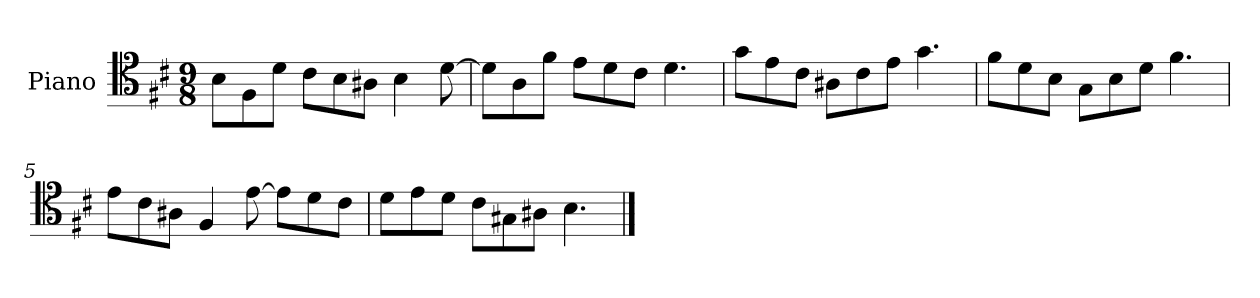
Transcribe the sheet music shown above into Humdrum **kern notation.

**kern
*part1
*staff1
*I"Piano
*I'Pno
*clefC4
*k[f#c#]
*M9/8
=1
8B\L
8F#\
8d\J
8c#\L
8B\
8A#X\J
4B\
[8d\
=2
8d\L]
8A\
8f#\J
8e\L
8d\
8c#\J
4.d\
=3
8g\L
8e\
8c#\J
8A#X\L
8c#\
8e\J
4.g\
=4
8f#\L
8d\
8B\J
8G\L
8B\
8d\J
4.f#\
=5
8e\L
8c#\
8A#X\J
4F#/
[8e\
8e\L]
8d\
8c#\J
=6
8d\L
8e\
8d\J
8c#\L
8G#X\
8A#X\J
4.B\
==
*-
